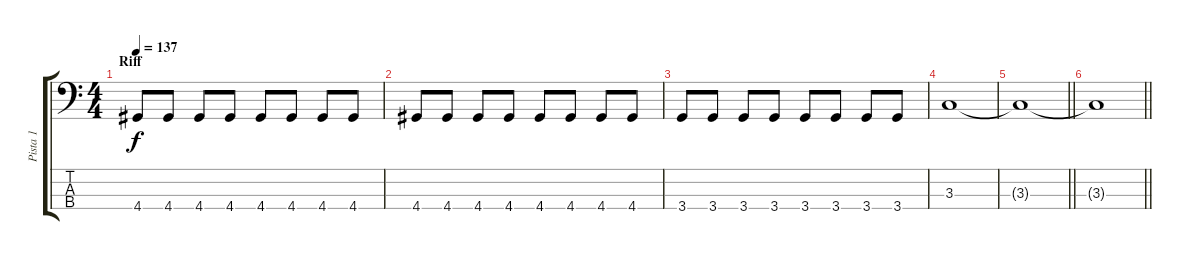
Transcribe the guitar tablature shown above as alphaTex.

\track ("Pista 1" "Pista 1") {instrument electricbasspick}
\staff {score tabs}
\tuning (G2 D2 A1 E1) {hide}
\ts (4 4)
\section ("" "Riff")
\tempo 137
\clef f4
\ks c
4.4.8{dy f} 4.4.8 4.4.8 4.4.8 4.4.8 4.4.8 4.4.8 4.4.8 |
4.4.8 4.4.8 4.4.8 4.4.8 4.4.8 4.4.8 4.4.8 4.4.8 |
3.4.8 3.4.8 3.4.8 3.4.8 3.4.8 3.4.8 3.4.8 3.4.8 |
3.3.1 |
\barLineRight lightlight
3.3{t}.1 |
\barLineRight lightlight
3.3{t}.1
